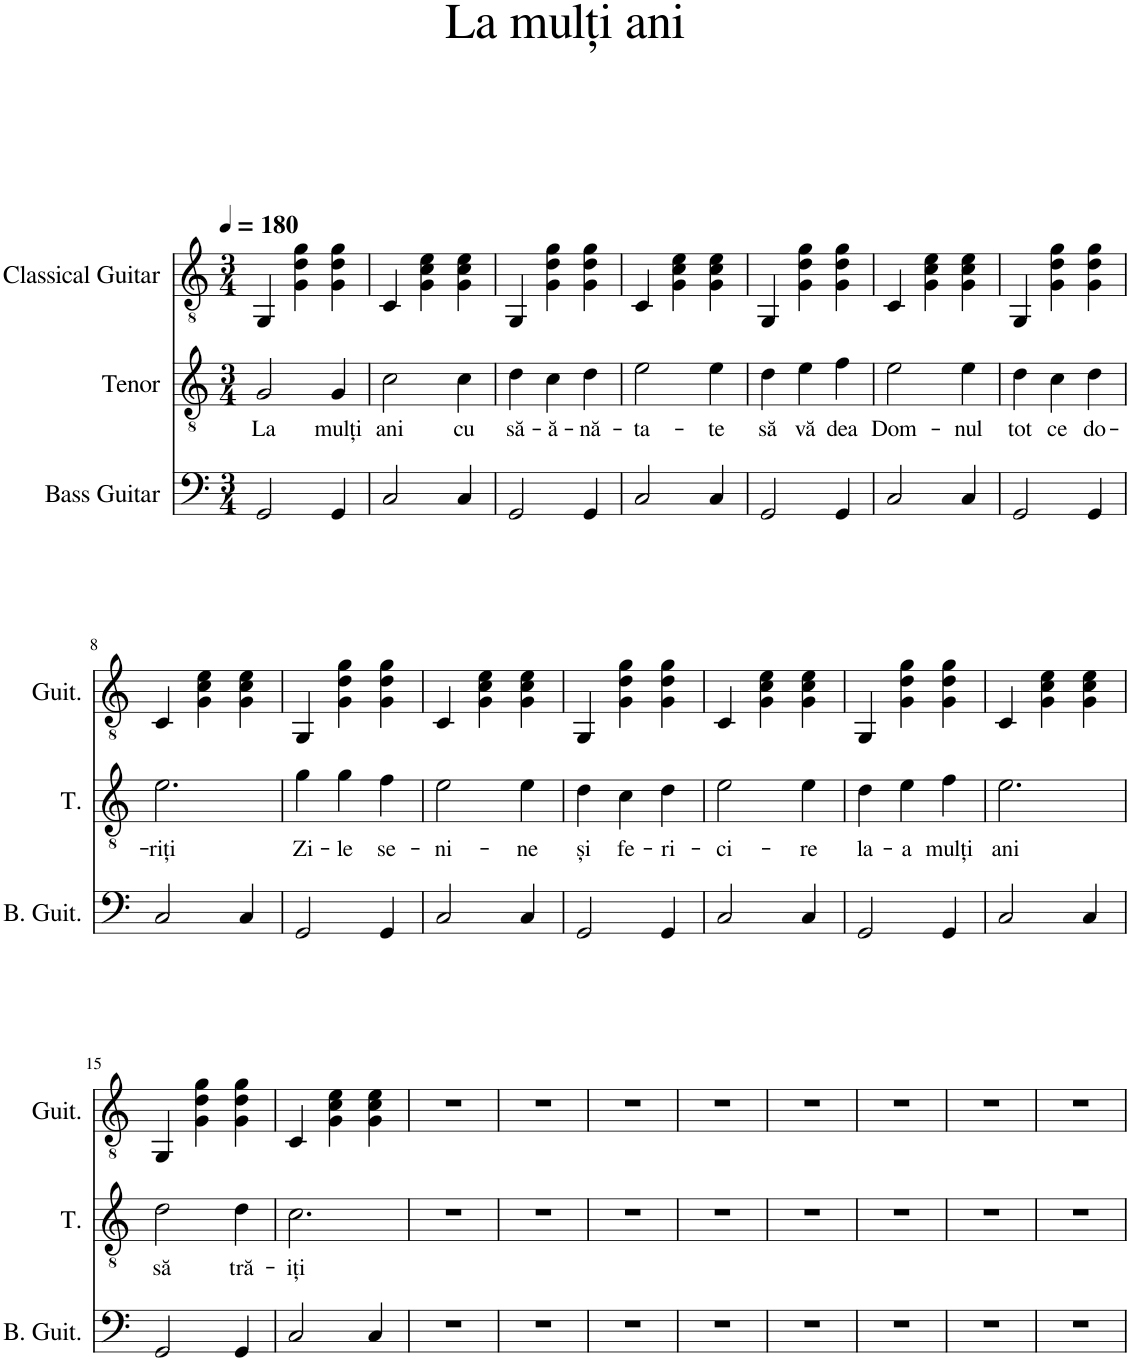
**kern	**kern	**text	**kern
*part3	*part2	*part2	*part1
*staff3	*staff2	*staff2	*staff1
*I"Bass Guitar	*I"Tenor	*	*I"Classical Guitar
*I'B. Guit.	*I'T.	*	*I'Guit.
*clefF4	*clefGv2	*	*clefGv2
*Trd7c12	*	*	*
*k[]	*k[]	*	*k[]
*M3/4	*M3/4	*	*M3/4
*MM180	*MM180	*	*MM180
=1	=1	=1	=1
!	!	!LO:LY:b	!
2GG/	2G/	La	4GG/
.	.	.	4G\ 4d\ 4g\
!	!	!LO:LY:b	!
4GG/	4G/	mulți	4G\ 4d\ 4g\
=2	=2	=2	=2
!	!	!LO:LY:b	!
2C/	2c\	ani	4C/
.	.	.	4G\ 4c\ 4e\
!	!	!LO:LY:b	!
4C/	4c\	cu	4G\ 4c\ 4e\
=3	=3	=3	=3
!	!	!LO:LY:b	!
2GG/	4d\	să-	4GG/
!	!	!LO:LY:b	!
.	4c\	-ă-	4G\ 4d\ 4g\
!	!	!LO:LY:b	!
4GG/	4d\	-nă-	4G\ 4d\ 4g\
=4	=4	=4	=4
!	!	!LO:LY:b	!
2C/	2e\	-ta-	4C/
.	.	.	4G\ 4c\ 4e\
!	!	!LO:LY:b	!
4C/	4e\	-te	4G\ 4c\ 4e\
=5	=5	=5	=5
!	!	!LO:LY:b	!
2GG/	4d\	să	4GG/
!	!	!LO:LY:b	!
.	4e\	vă	4G\ 4d\ 4g\
!	!	!LO:LY:b	!
4GG/	4f\	dea	4G\ 4d\ 4g\
=6	=6	=6	=6
!	!	!LO:LY:b	!
2C/	2e\	Dom-	4C/
.	.	.	4G\ 4c\ 4e\
!	!	!LO:LY:b	!
4C/	4e\	-nul	4G\ 4c\ 4e\
=7	=7	=7	=7
!	!	!LO:LY:b	!
2GG/	4d\	tot	4GG/
!	!	!LO:LY:b	!
.	4c\	ce	4G\ 4d\ 4g\
!	!	!LO:LY:b	!
4GG/	4d\	do-	4G\ 4d\ 4g\
!!LO:LB:g=z
=8	=8	=8	=8
!	!	!LO:LY:b	!
2C/	2.e\	-riți	4C/
.	.	.	4G\ 4c\ 4e\
4C/	.	.	4G\ 4c\ 4e\
=9	=9	=9	=9
!	!	!LO:LY:b	!
2GG/	4g\	Zi-	4GG/
!	!	!LO:LY:b	!
.	4g\	-le	4G\ 4d\ 4g\
!	!	!LO:LY:b	!
4GG/	4f\	se-	4G\ 4d\ 4g\
=10	=10	=10	=10
!	!	!LO:LY:b	!
2C/	2e\	-ni-	4C/
.	.	.	4G\ 4c\ 4e\
!	!	!LO:LY:b	!
4C/	4e\	-ne	4G\ 4c\ 4e\
=11	=11	=11	=11
!	!	!LO:LY:b	!
2GG/	4d\	și	4GG/
!	!	!LO:LY:b	!
.	4c\	fe-	4G\ 4d\ 4g\
!	!	!LO:LY:b	!
4GG/	4d\	-ri-	4G\ 4d\ 4g\
=12	=12	=12	=12
!	!	!LO:LY:b	!
2C/	2e\	-ci-	4C/
.	.	.	4G\ 4c\ 4e\
!	!	!LO:LY:b	!
4C/	4e\	-re	4G\ 4c\ 4e\
=13	=13	=13	=13
!	!	!LO:LY:b	!
2GG/	4d\	la-	4GG/
!	!	!LO:LY:b	!
.	4e\	-a	4G\ 4d\ 4g\
!	!	!LO:LY:b	!
4GG/	4f\	mulți	4G\ 4d\ 4g\
=14	=14	=14	=14
!	!	!LO:LY:b	!
2C/	2.e\	ani	4C/
.	.	.	4G\ 4c\ 4e\
4C/	.	.	4G\ 4c\ 4e\
!!LO:LB:g=z
=15	=15	=15	=15
!	!	!LO:LY:b	!
2GG/	2d\	să	4GG/
.	.	.	4G\ 4d\ 4g\
!	!	!LO:LY:b	!
4GG/	4d\	tră-	4G\ 4d\ 4g\
=16	=16	=16	=16
!	!	!LO:LY:b	!
2C/	2.c\	-iți	4C/
.	.	.	4G\ 4c\ 4e\
4C/	.	.	4G\ 4c\ 4e\
=17	=17	=17	=17
2.r	2.r	.	2.r
=18	=18	=18	=18
2.r	2.r	.	2.r
=19	=19	=19	=19
2.r	2.r	.	2.r
=20	=20	=20	=20
2.r	2.r	.	2.r
=21	=21	=21	=21
2.r	2.r	.	2.r
=22	=22	=22	=22
2.r	2.r	.	2.r
=23	=23	=23	=23
2.r	2.r	.	2.r
=24	=24	=24	=24
2.r	2.r	.	2.r
=	=	=	=
*-	*-	*-	*-
